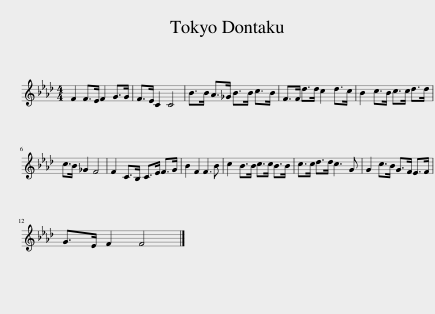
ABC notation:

X:1
L:1/8
M:4/4
I:linebreak $
K:Fmin
V:1 treble
V:1
 F2 F>E F2 G>G | F>E C2 C4 | B>B A>_G B>B c>B | F>F d>d c2 d>c | B2 c>B c>c d>d |$ %5
 c>B _G2 F4 | F2 C>B, C>E F>G | B2 F2 F3 B | c2 B>B c>c B>B | c>c d>d c3 G | %10
 G2 c>B G>F E>F |$ G>E F2 F4 |] %12
